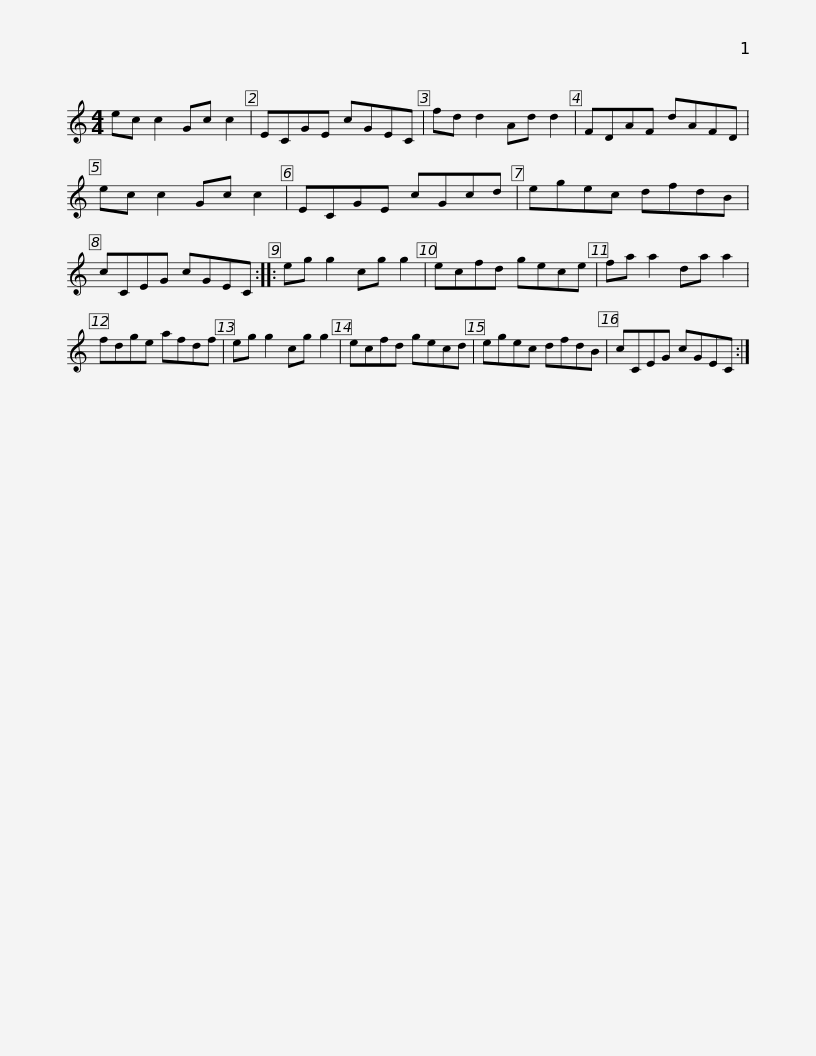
X:1
L:1/8
M:4/4
I:linebreak $
K:C
V:1 treble
V:1
 ec c2 Gc c2 | ECGE cGEC | fd d2 Ad d2 | FDAF dAFD | ec c2 Gc c2 | %5
 ECGE cGcd |$ egec dfdB | cCEG cGEC :: eg g2 cg g2 | ecfd gece | %10
 fa a2 da a2 | fdge afdf |$ eg g2 cg g2 | ecfd gecd | egec dfdB | %15
 cCEG cGEC :| %16
